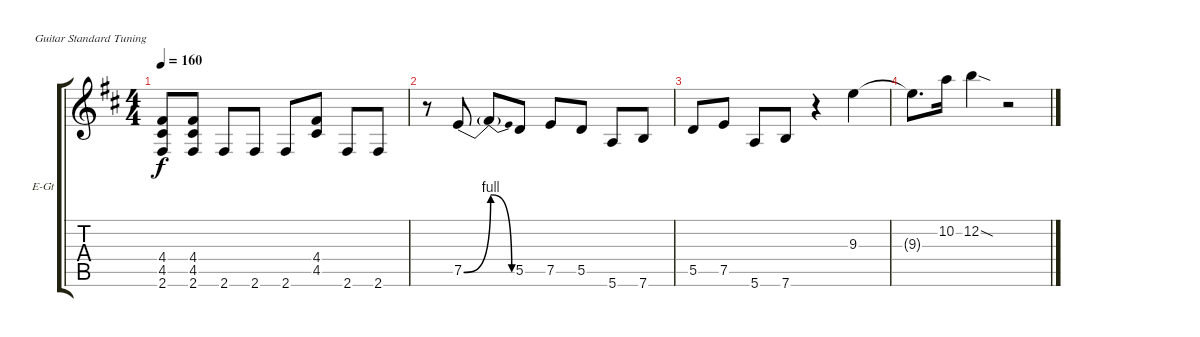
\defaultSystemsLayout 4
\bracketExtendMode groupsimilarinstruments
\firstSystemTrackNameOrientation horizontal
\otherSystemsTrackNameOrientation horizontal
\track ("Rhythm Guitar 1" "E-Gt") {instrument distortionguitar}
\staff {score tabs}
\tuning (E4 B3 G3 D3 A2 E2)
\ts (4 4)
\tempo 160
\clef g2
\scale
0.333333
\ks d
(4.4{t} 4.5{t} 2.6{t}).8{dy f} (4.4 4.5 2.6).8 2.6.8 2.6.8 2.6.8 (4.4 4.5).8 2.6.8 2.6.8 |
r.8 7.5{be (bend 0 0 60 4)}.8 7.5{be (release 0 4 60 0) t}.8 5.5.8 7.5.8 5.5.8 5.6.8 7.6.8 |
5.5.8 7.5.8 5.6.8 7.6.8 r.4 9.3.4 |
9.3{t}.8{d} 10.2.16 12.2{sod}.4 r.2
